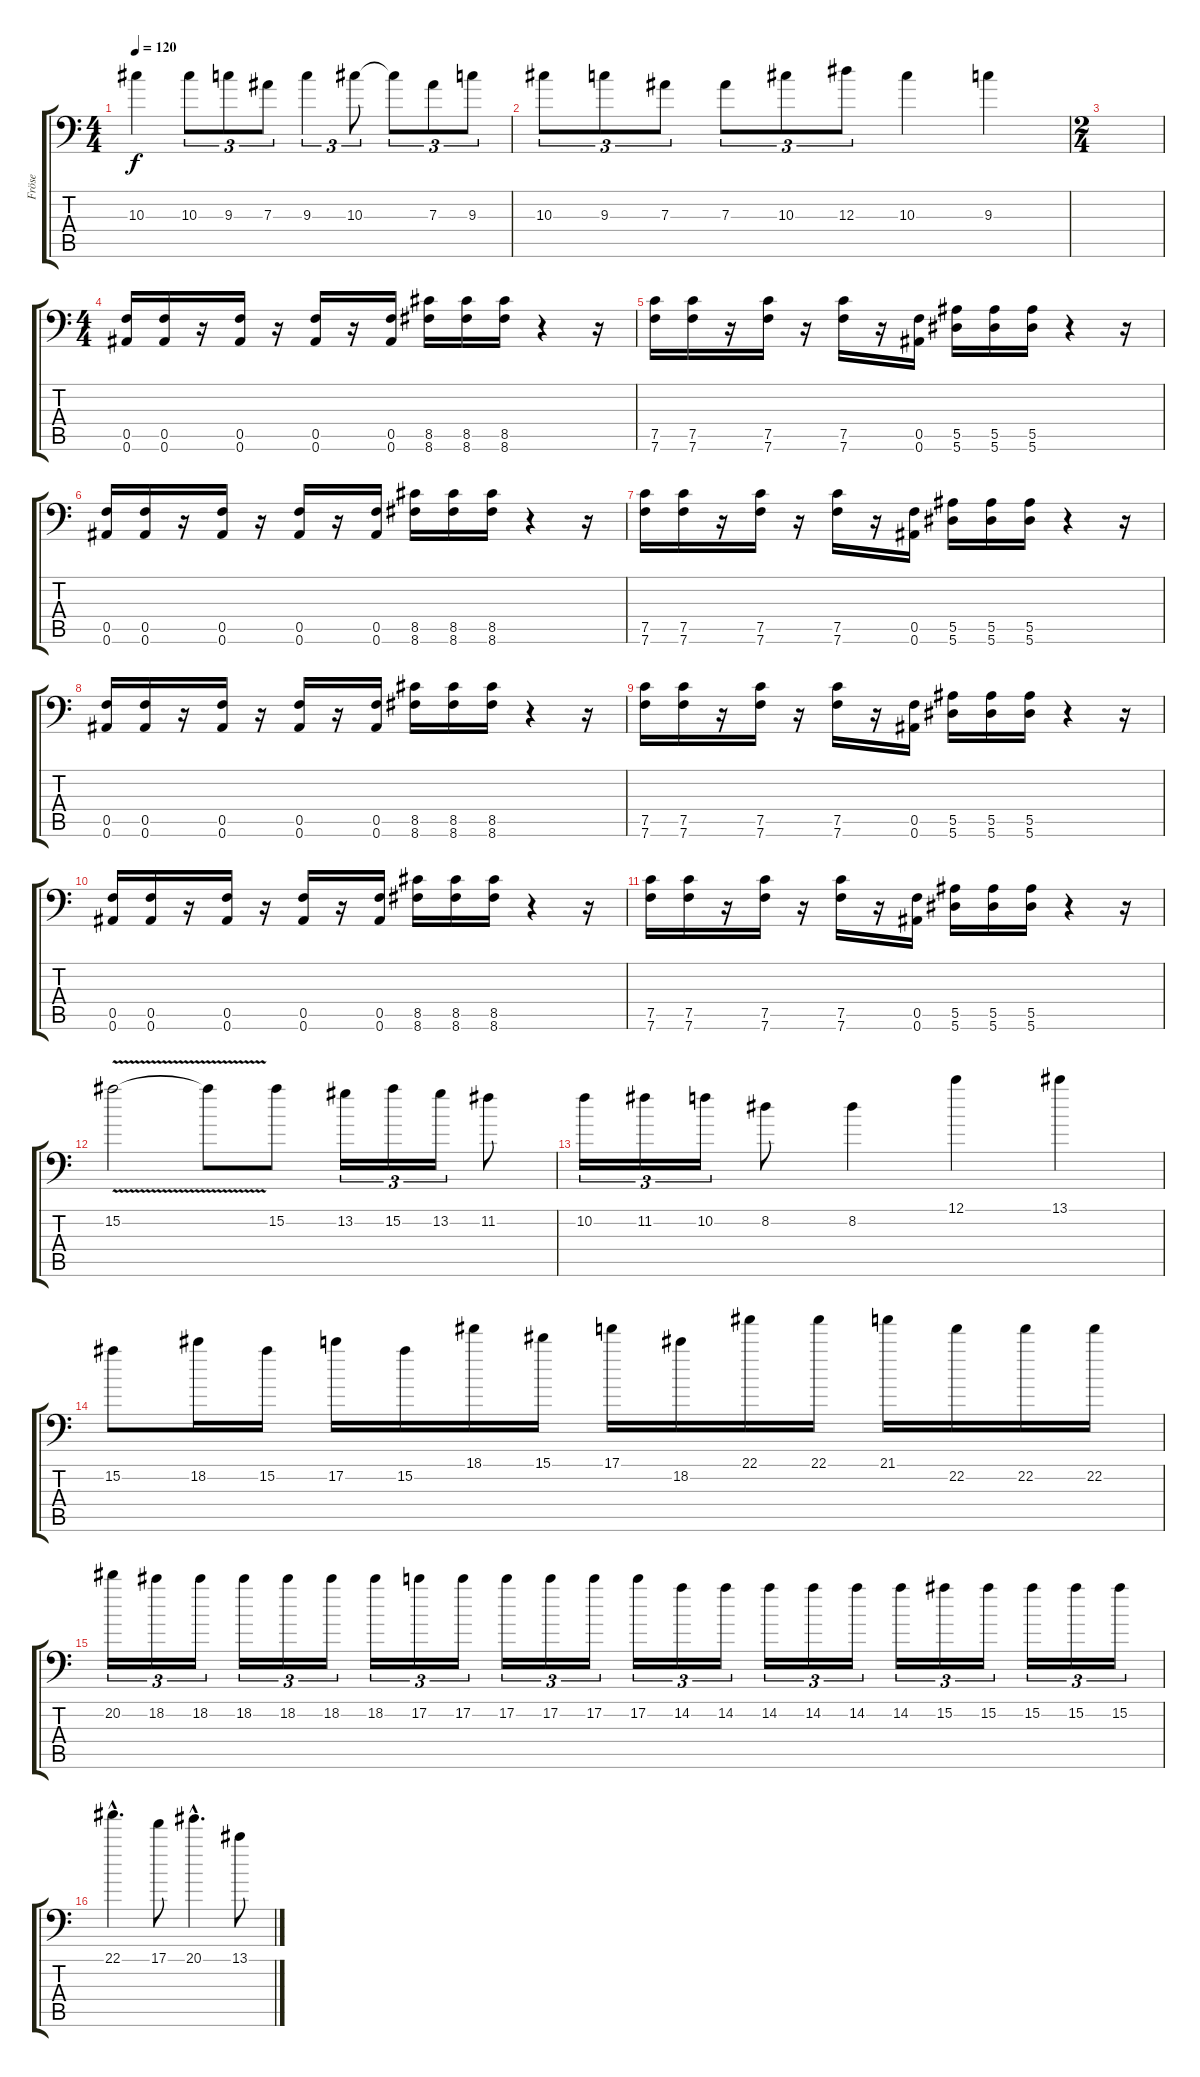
\track ("Fröse" "Fröse") {instrument distortionguitar}
\staff {score tabs}
\tuning (C4 G3 Eb3 Bb2 F2 Bb1) {hide}
\ts (4 4)
\tempo 120
\clef f4
\ks c
10.3.4{dy f} 10.3.8{tu (3 2)} 9.3.8{tu (3 2)} 7.3.8{tu (3 2)} 9.3.4{tu (3 2)} 10.3.8{tu (3 2)} 10.3{t}.8{tu (3 2)} 7.3.8{tu (3 2)} 9.3.8{tu (3 2)} |
10.3.8{tu (3 2)} 9.3.8{tu (3 2)} 7.3.8{tu (3 2)} 7.3.8{tu (3 2)} 10.3.8{tu (3 2)} 12.3.8{tu (3 2)} 10.3.4 9.3.4 |
\ts (2 4)
|
\ts (4 4)
(0.5 0.6).16 (0.5 0.6).16 r.16 (0.5 0.6).16 r.16 (0.5 0.6).16 r.16 (0.5 0.6).16 (8.5 8.6).16 (8.5 8.6).16 (8.5 8.6).16 r.4 r.16 |
(7.5 7.6).16 (7.5 7.6).16 r.16 (7.5 7.6).16 r.16 (7.5 7.6).16 r.16 (0.5 0.6).16 (5.5 5.6).16 (5.5 5.6).16 (5.5 5.6).16 r.4 r.16 |
(0.5 0.6).16 (0.5 0.6).16 r.16 (0.5 0.6).16 r.16 (0.5 0.6).16 r.16 (0.5 0.6).16 (8.5 8.6).16 (8.5 8.6).16 (8.5 8.6).16 r.4 r.16 |
(7.5 7.6).16 (7.5 7.6).16 r.16 (7.5 7.6).16 r.16 (7.5 7.6).16 r.16 (0.5 0.6).16 (5.5 5.6).16 (5.5 5.6).16 (5.5 5.6).16 r.4 r.16 |
(0.5 0.6).16 (0.5 0.6).16 r.16 (0.5 0.6).16 r.16 (0.5 0.6).16 r.16 (0.5 0.6).16 (8.5 8.6).16 (8.5 8.6).16 (8.5 8.6).16 r.4 r.16 |
(7.5 7.6).16 (7.5 7.6).16 r.16 (7.5 7.6).16 r.16 (7.5 7.6).16 r.16 (0.5 0.6).16 (5.5 5.6).16 (5.5 5.6).16 (5.5 5.6).16 r.4 r.16 |
(0.5 0.6).16 (0.5 0.6).16 r.16 (0.5 0.6).16 r.16 (0.5 0.6).16 r.16 (0.5 0.6).16 (8.5 8.6).16 (8.5 8.6).16 (8.5 8.6).16 r.4 r.16 |
(7.5 7.6).16 (7.5 7.6).16 r.16 (7.5 7.6).16 r.16 (7.5 7.6).16 r.16 (0.5 0.6).16 (5.5 5.6).16 (5.5 5.6).16 (5.5 5.6).16 r.4 r.16 |
15.2{v}.2 15.2{t}.8 15.2.8 13.2.16{tu (3 2)} 15.2.16{tu (3 2)} 13.2.16{tu (3 2)} 11.2.8 |
10.2.16{tu (3 2)} 11.2.16{tu (3 2)} 10.2.16{tu (3 2)} 8.2.8 8.2.4 12.1.4 13.1.4 |
15.2.8 18.2.16 15.2.16 17.2.16 15.2.16 18.1.16 15.1.16 17.1.16 18.2.16 22.1.16 22.1.16 21.1.16 22.2.16 22.2.16 22.2.16 |
20.2.16{tu (3 2)} 18.2.16{tu (3 2)} 18.2.16{tu (3 2)} 18.2.16{tu (3 2)} 18.2.16{tu (3 2)} 18.2.16{tu (3 2)} 18.2.16{tu (3 2)} 17.2.16{tu (3 2)} 17.2.16{tu (3 2)} 17.2.16{tu (3 2)} 17.2.16{tu (3 2)} 17.2.16{tu (3 2)} 17.2.16{tu (3 2)} 14.2.16{tu (3 2)} 14.2.16{tu (3 2)} 14.2.16{tu (3 2)} 14.2.16{tu (3 2)} 14.2.16{tu (3 2)} 14.2.16{tu (3 2)} 15.2.16{tu (3 2)} 15.2.16{tu (3 2)} 15.2.16{tu (3 2)} 15.2.16{tu (3 2)} 15.2.16{tu (3 2)} |
22.1{hac}.4{d} 17.1.8 20.1{hac}.4{d} 13.1.8
